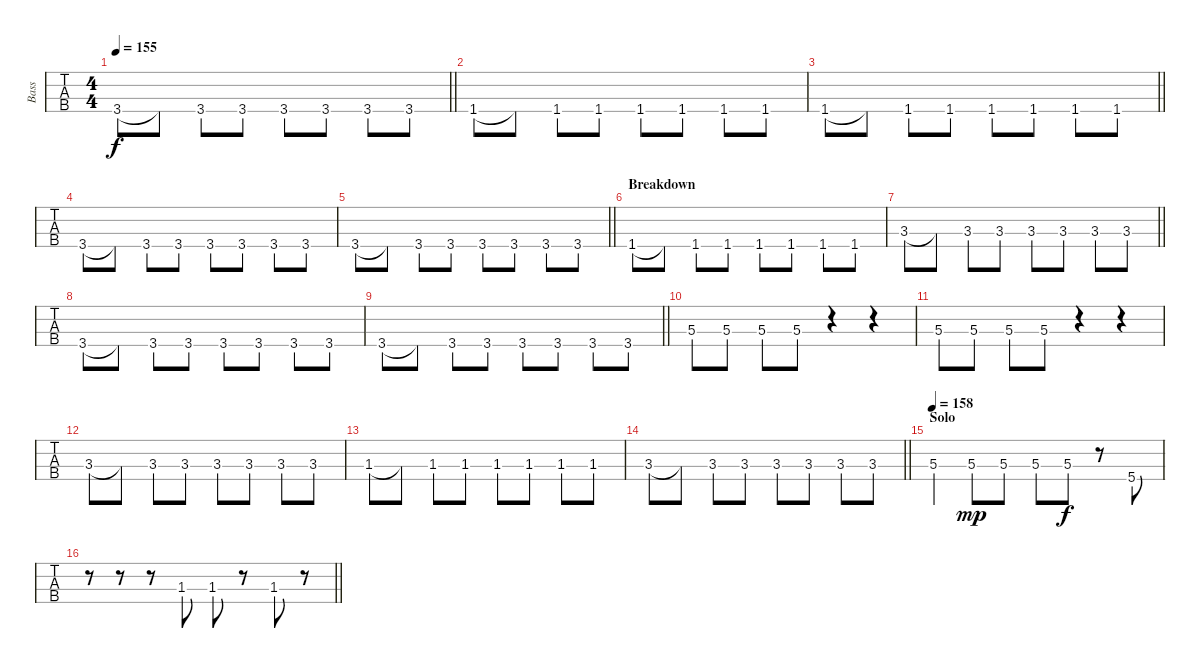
\track ("Bass" "Bass") {instrument electricbasspick}
\staff {tabs}
\tuning (G2 D2 A1 E1) {hide}
\ts (4 4)
\tempo 155
\clef f4
\barLineRight lightlight
\ks c
3.4.8{dy f} 3.4{t}.8 3.4.8 3.4.8 3.4.8 3.4.8 3.4.8 3.4.8 |
1.4.8 1.4{t}.8 1.4.8 1.4.8 1.4.8 1.4.8 1.4.8 1.4.8 |
\barLineRight lightlight
1.4.8 1.4{t}.8 1.4.8 1.4.8 1.4.8 1.4.8 1.4.8 1.4.8 |
3.4.8 3.4{t}.8 3.4.8 3.4.8 3.4.8 3.4.8 3.4.8 3.4.8 |
\barLineRight lightlight
3.4.8 3.4{t}.8 3.4.8 3.4.8 3.4.8 3.4.8 3.4.8 3.4.8 |
\section ("" "Breakdown")
1.4.8 1.4{t}.8 1.4.8 1.4.8 1.4.8 1.4.8 1.4.8 1.4.8 |
\barLineRight lightlight
3.3.8 3.3{t}.8 3.3.8 3.3.8 3.3.8 3.3.8 3.3.8 3.3.8 |
3.4.8 3.4{t}.8 3.4.8 3.4.8 3.4.8 3.4.8 3.4.8 3.4.8 |
\barLineRight lightlight
3.4.8 3.4{t}.8 3.4.8 3.4.8 3.4.8 3.4.8 3.4.8 3.4.8 |
5.3.8 5.3.8 5.3.8 5.3.8 r.4 r.4 |
5.3.8 5.3.8 5.3.8 5.3.8 r.4 r.4 |
3.3.8 3.3{t}.8 3.3.8 3.3.8 3.3.8 3.3.8 3.3.8 3.3.8 |
1.3.8 1.3{t}.8 1.3.8 1.3.8 1.3.8 1.3.8 1.3.8 1.3.8 |
\barLineRight lightlight
3.3.8 3.3{t}.8 3.3.8 3.3.8 3.3.8 3.3.8 3.3.8 3.3.8 |
\section ("" "Solo")
\tempo 158
5.3.4 5.3.8{dy mp} 5.3.8 5.3.8 5.3.8{dy f} r.8 5.4.8 |
\barLineRight lightlight
r.8 r.8 r.8 1.3.8 1.3.8 r.8 1.3.8 r.8
